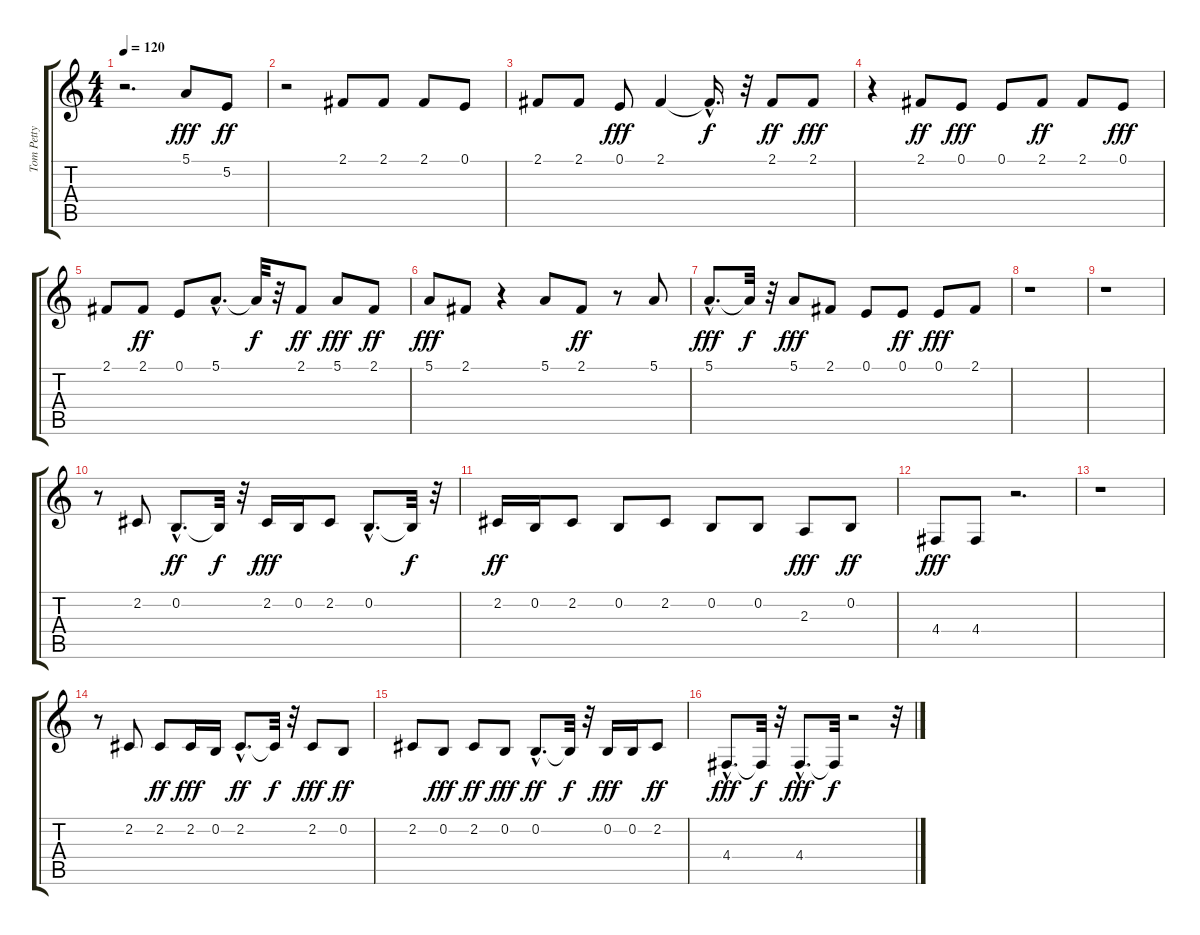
\track ("Tom Petty Melody (clavinet)" "Tom Petty ") {instrument clavinet}
\staff {score tabs}
\tuning (E4 B3 G3 D3 A2 E2) {hide}
\ts (4 4)
\tempo 120
\clef g2
\ks c
r.2{d dy f} 5.1.8{dy fff} 5.2.8{dy ff} |
r.2 2.1.8 2.1.8 2.1.8 0.1.8 |
2.1.8 2.1.8 0.1.8{dy fff} 2.1.4 2.1{hac t}.16{d dy f} r.32 2.1.8{dy ff} 2.1.8{dy fff} |
r.4 2.1.8{dy ff} 0.1.8{dy fff} 0.1.8 2.1.8{dy ff} 2.1.8 0.1.8{dy fff} |
2.1.8 2.1.8{dy ff} 0.1.8 5.1{hac}.8{d} 5.1{t}.32{dy f} r.32 2.1.8{dy ff} 5.1.8{dy fff} 2.1.8{dy ff} |
5.1.8{dy fff} 2.1.8 r.4 5.1.8 2.1.8{dy ff} r.8 5.1.8 |
5.1{hac}.8{d dy fff} 5.1{t}.32{dy f} r.32 5.1.8{dy fff} 2.1.8 0.1.8 0.1.8{dy ff} 0.1.8{dy fff} 2.1.8 |
r.1 |
r.1 |
r.8 2.2.8 0.2{hac}.8{d dy ff} 0.2{t}.32{dy f} r.32 2.2.16{dy fff} 0.2.16 2.2.8 0.2{hac}.8{d} 0.2{t}.32{dy f} r.32 |
2.2.16{dy ff} 0.2.16 2.2.8 0.2.8 2.2.8 0.2.8 0.2.8 2.3.8{dy fff} 0.2.8{dy ff} |
4.4.8{dy fff} 4.4.8 r.2{d} |
r.1 |
r.8 2.2.8 2.2.8{dy ff} 2.2.16{dy fff} 0.2.16 2.2{hac}.8{d dy ff} 2.2{t}.32{dy f} r.32 2.2.8{dy fff} 0.2.8{dy ff} |
2.2.8 0.2.8{dy fff} 2.2.8{dy ff} 0.2.8{dy fff} 0.2{hac}.8{d dy ff} 0.2{t}.32{dy f} r.32 0.2.16{dy fff} 0.2.16 2.2.8{dy ff} |
4.4{hac}.8{d dy fff} 4.4{t}.32{dy f} r.32 4.4{hac}.8{d dy fff} 4.4{t}.32{dy f} r.2 r.32
